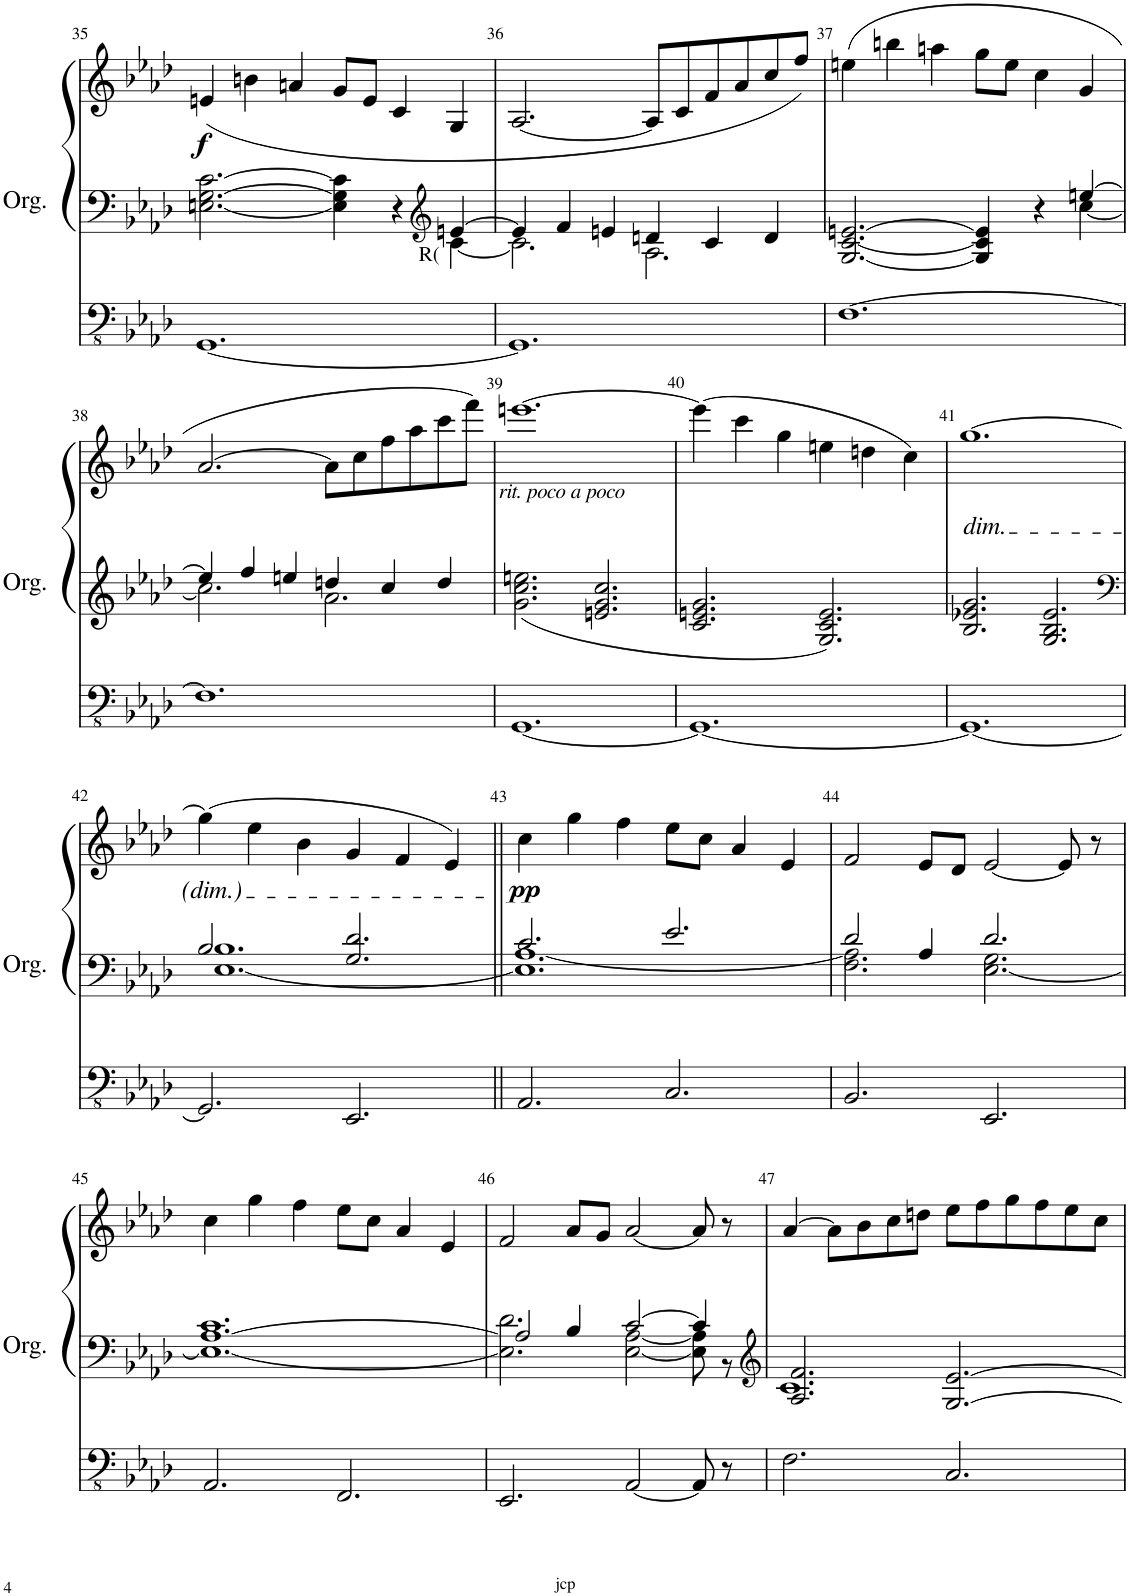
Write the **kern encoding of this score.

**kern	**kern	**kern	**dynam
*part1	*part1	*part1	*part1
*staff3	*staff2	*staff1	*staff1/2/3
*I"Orgue à tuyaux	*	*	*
*I'Org.	*	*	*
!!LO:PB:g=z
*clefFv4	*clefF4	*clefG2	*
*k[b-e-a-d-]	*k[b-e-a-d-]	*k[b-e-a-d-]	*
*M6/4	*M6/4	*M6/4	*
=35	=35	=35	=35
*	*^	*	*
!	!	!	!	!LO:DY:b
[1.GGG	[2.En\ [2.G\ [2.c\	4ryy	(<4en/	f
*	*v	*v	*	*
.	.	4bn\	.
.	.	4an/	.
.	4E\] 4G\] 4c\]	8g/L	.
.	.	8e/J	.
.	4r	4c/	.
*	*clefG2	*	*
*	*^	*	*
!	!LO:TX:b:t=R(	!	!	!
.	[4en/	[4c\	4G/	.
=36	=36	=36	=36	=36
1.GGG]	4e/]	2.c\]	[2.A-/	.
.	4f/	.	.	.
.	4en/	.	.	.
.	4dn/	2.A-\	8A-/L]	.
.	.	.	8c/	.
.	4c/	.	8f/	.
.	.	.	8a-/	.
.	4d/	.	8cc/	.
.	.	.	8ff/J)	.
=37	=37	=37	=37	=37
[1.FF	[2.G/ [2.c/ [2.en/	4ryy	(4een\	.
*	*v	*v	*	*
.	.	4bbn\	.
.	.	4aan\	.
.	4G/] 4c/] 4e/]	8gg\L	.
.	.	8ee\J	.
.	4r	4cc\	.
*	*^	*	*
.	[4een/	[4cc\	4g/	.
!!LO:LB:g=z
=38	=38	=38	=38	=38
1.FF]	4ee/]	2.cc\]	[2.a-/	.
.	4ff/	.	.	.
.	4een/	.	.	.
.	4ddn/	2.a-\	8a-\L]	.
.	.	.	8cc\	.
.	4cc/	.	8ff\	.
.	.	.	8aa-\	.
.	4dd/	.	8ccc\	.
.	.	.	8fff\J)	.
*	*v	*v	*	*
=39	=39	=39	=39
!	!	!LO:TX:b:i:t=rit. poco a poco	!
[1.GGG	2.g\ 2.cc\ 2.een\	[1.eeen	.
.	2.en/ 2.g/ 2.cc/	.	.
=40	=40	=40	=40
1.GGG_	2.c/ 2.en/ 2.g/	(4eee\]	.
.	.	4ccc\	.
.	.	4gg\	.
.	2.G/ 2.c/ 2.e/	4een\	.
.	.	4ddn\	.
.	.	4cc\)	.
=41	=41	=41	=41
!	!	!LO:TX:b:i:t=dim.	!
1.GGG_	2.B-/ 2.e-X/ 2.g/	[1.gg	.
.	2.G/ 2.B-/ 2.e-/	.	.
!!LO:LB:g=z
=42	=42	=42	=42
*	*clefF4	*	*
*	*^	*	*
2.GGG/]	2.B-/	[1.E- 1.B-	(4gg\]	.
.	.	.	4ee-\	.
.	.	.	4b-\	.
2.EEE-/	2.G/ 2.d-/	.	4g/	.
.	.	.	4f/	.
.	.	.	4e-/)	.
=43||	=43||	=43||	=43||	=43||
!	!	!	!	!LO:DY:b
2.AAA-/	2.c/	1.E-] [1.A-	4cc\	pp
.	.	.	4gg\	.
.	.	.	4ff\	.
2.CC/	2.e-/	.	8ee-\L	.
.	.	.	8cc\J	.
.	.	.	4a-/	.
.	.	.	4e-/	.
=44	=44	=44	=44	=44
2.BBB-/	2d-/	2.F\ 2.A-\]	2f/	.
.	4A-/	.	8e-/L	.
.	.	.	8d-/J	.
2.EEE-/	2.d-/	[2.E-\ 2.G\	[2e-/	.
.	.	.	8e-/]	.
.	.	.	8r	.
!!LO:LB:g=z
=45	=45	=45	=45	=45
2.AAA-/	[1.A- 1.c	1.E-_	4cc\	.
.	.	.	4gg\	.
.	.	.	4ff\	.
2.FFF/	.	.	8ee-\L	.
.	.	.	8cc\J	.
.	.	.	4a-/	.
.	.	.	4e-/	.
=46	=46	=46	=46	=46
2.EEE-/	2A-/]	2.E-\] 2.d-\	2f/	.
.	4B-/	.	8a-/L	.
.	.	.	8g/J	.
[2AAA-/	[2c/	[2E-\ [2A-\	[2a-/	.
8AAA-/]	4c/]	8E-\] 8A-\]	8a-/]	.
8r	.	8r	8r	.
=47	=47	=47	=47	=47
*	*clefG2	*	*	*
2.FF\	2.A-/ 2.f/	1.c	[4a-/	.
.	.	.	8a-\L]	.
.	.	.	8b-\	.
.	.	.	8cc\	.
.	.	.	8ddn\J	.
2.CC/	[2.G/ [2.e-/	.	8ee-\L	.
.	.	.	8ff\	.
.	.	.	8gg\	.
.	.	.	8ff\	.
.	.	.	8ee-\	.
.	.	.	8cc\J	.
*	*v	*v	*	*
=	=	=	=
*-	*-	*-	*-
